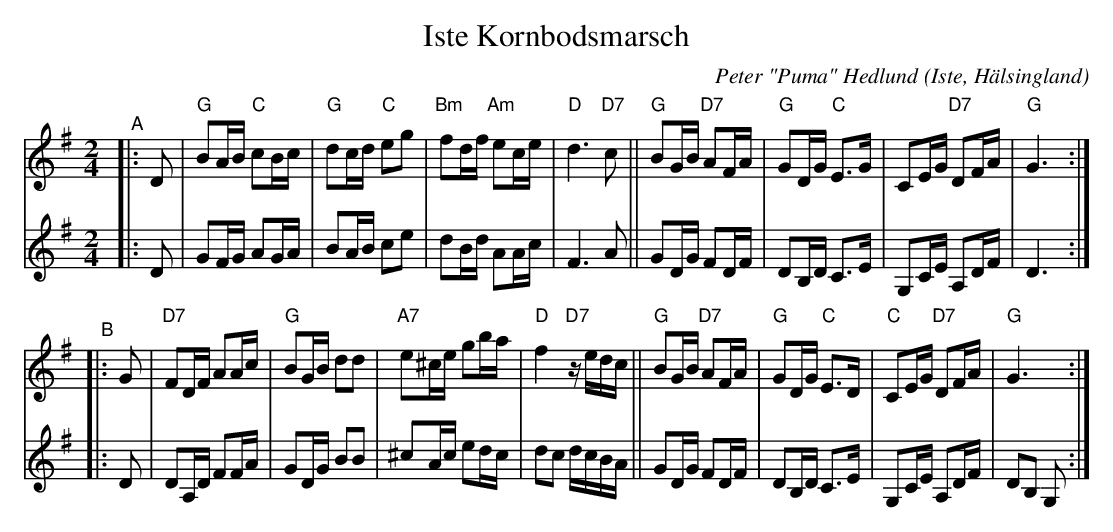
X:1
T: Iste Kornbodsmarsch
C: Peter "Puma" Hedlund
O: Iste, H\"alsingland
M: 2/4
L: 1/16
K: G
V: 1 staves=2
"^A"|: D2 |\
"G"B2AB  "C"c2Bc | "G"d2cd "C"e2g2 | "Bm"f2df "Am"e2ce | "D"d6 "D7"c2 ||\
"G"B2GB "D7"A2FA | "G"G2DG "C"E3G | C2EG "D7"D2FA | "G"G6 :|
"^B"|: G2 |\
"D7"F2DF A2Ac | "G"B2GB d2d2 | "A7"e2^ce g2ba | "D"f4 "D7"zedc ||\
"G"B2GB "D7"A2FA | "G"G2DG "C"E3D | "C"C2EG "D7"D2FA | "G"G6 :|
V: 2
|: D2 |\
G2FG A2GA | B2AB c2e2 | d2Bd A2Ac | F6 A2 ||\
G2DG F2DF | D2B,D C3E | G,2CE A,2DF | D6 :|
|: D2 |\
D2A,D F2FA | G2DG B2B2 | ^c2Ac e2dc | d2c2 dcBA ||\
G2DG F2DF | D2B,D C3E | G,2CE A,2DF | D2B,2 G,2 :|
